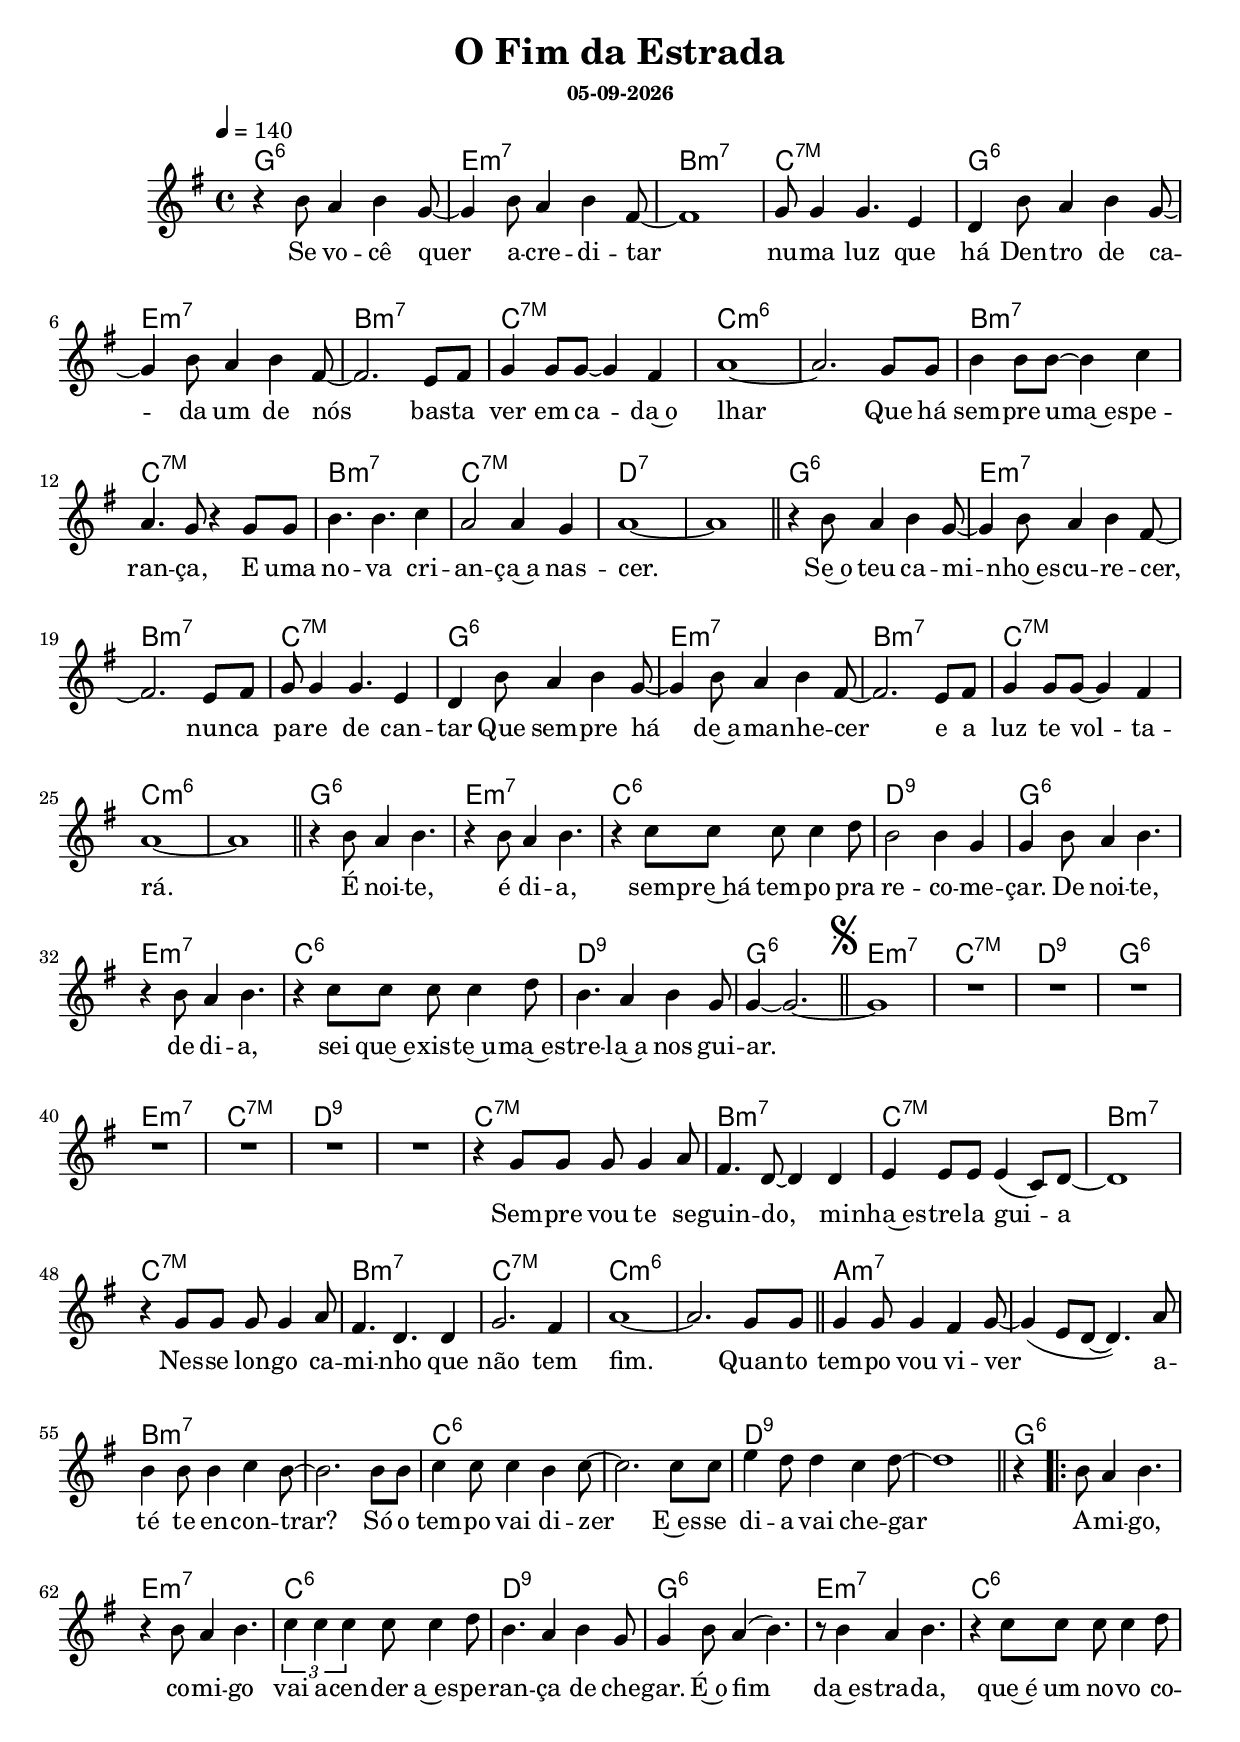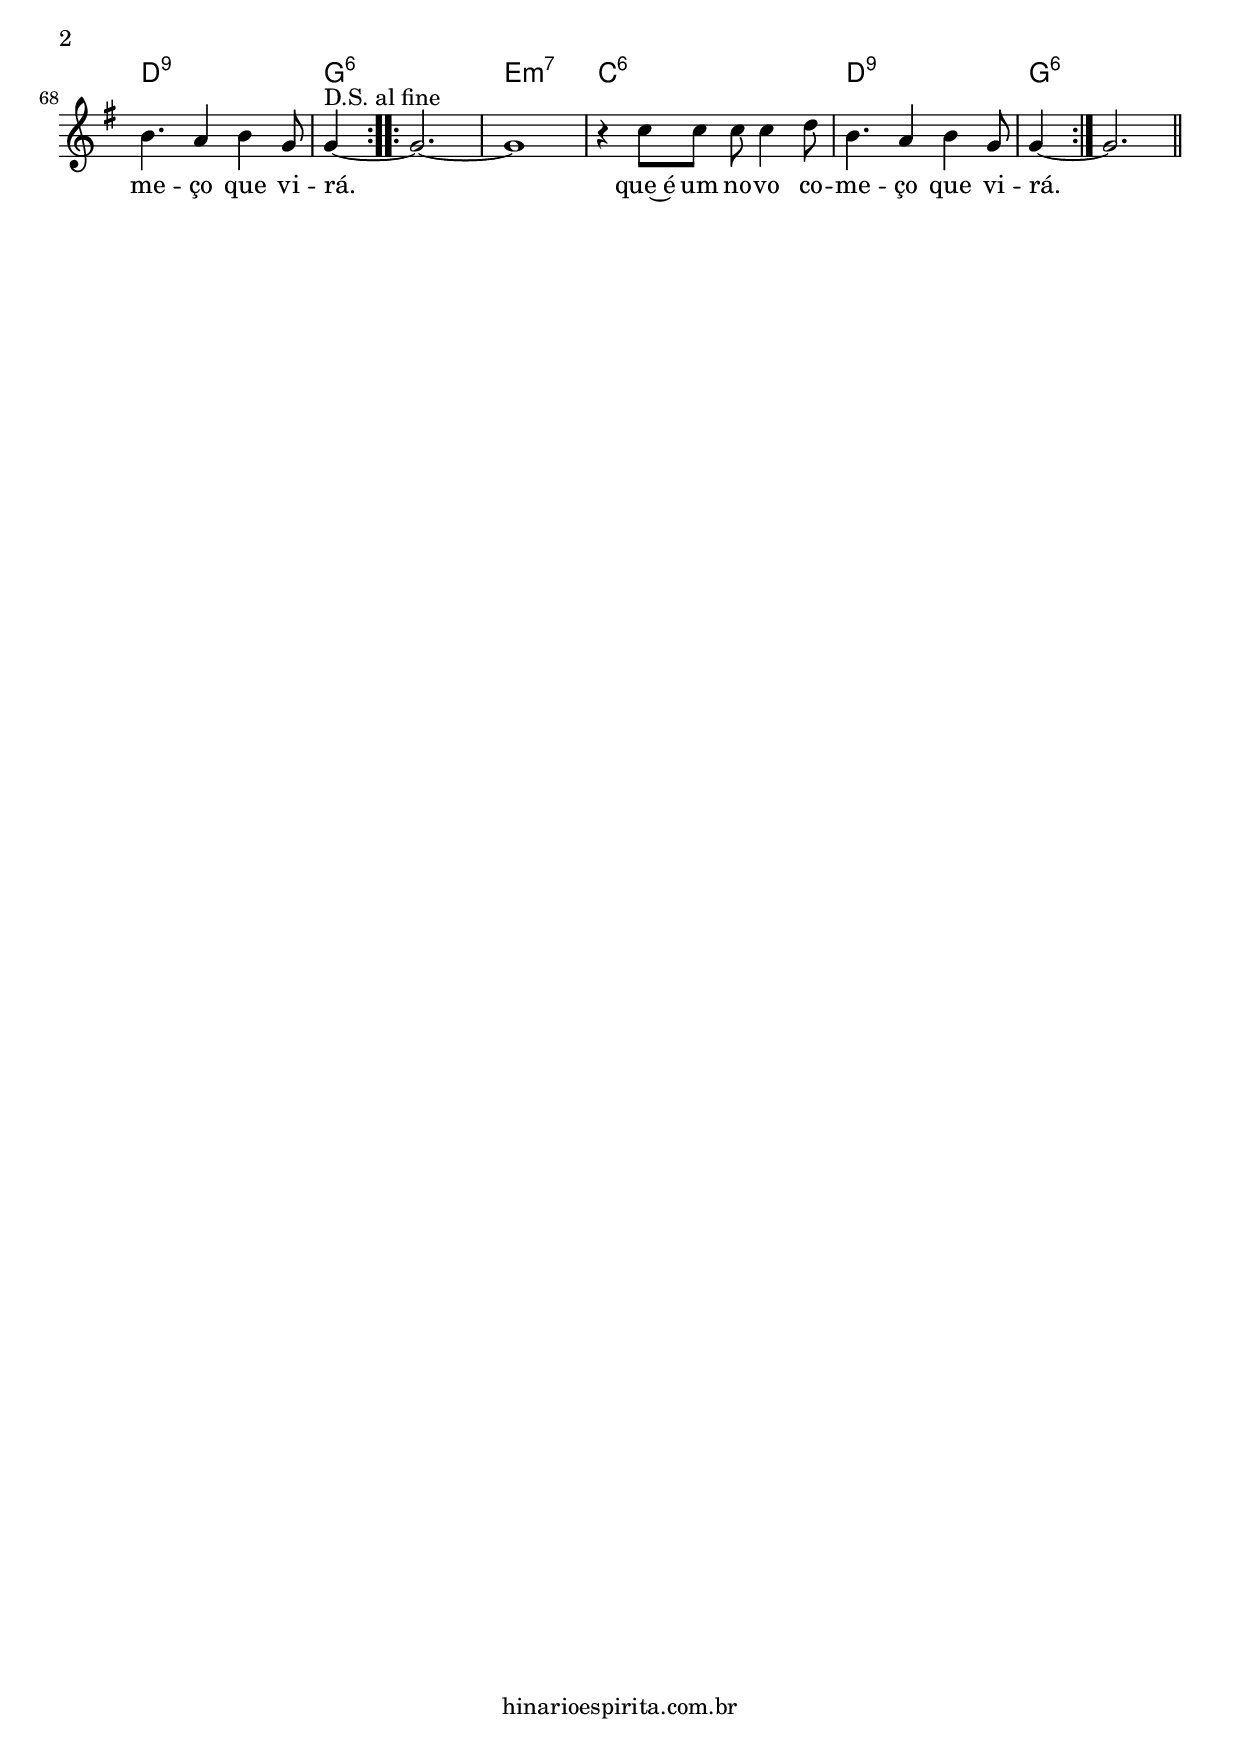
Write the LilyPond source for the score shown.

\version "2.16.0"
%\pointAndClickOff

\header {
  title = "O Fim da Estrada"
  subsubtitle = #(strftime "%d-%m-%Y" (localtime (current-time)))
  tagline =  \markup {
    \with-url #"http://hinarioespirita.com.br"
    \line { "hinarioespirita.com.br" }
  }
}

melodia = \relative c'' {
  \key g \major
  \time 4/4
  \tempo 4 = 140
  \clef treble

  % Primeira estrofe
  r4 b8 a4 b g8~ | g4 b8 a4 b fis8~ | fis1 |
  g8 g4 g4. e4 |

  d4 b'8 a4 b g8~ | g4 b8 a4 b fis8~ | fis2. e8 fis |
  g4 g8 g~ g4 fis | a1~ | a2. g8 g |

  b4 b8 b~ b4 c | a4. g8 r4 g8 g | b4. b c4 | a2 a4 g4 | a1~ | a \bar "||"

  % Segunda estrofe
  r4 b8 a4 b g8~ | g4 b8 a4 b fis8~ | fis2. e8 fis |
  g g4 g4. e4 |

  d4 b'8 a4 b g8~ | g4 b8 a4 b fis8~ | fis2. e8 fis |
  g4 g8 g~ g4 fis | a1~ | a \bar "||"

  % Refrão 1
  r4 b8 a4 b4. | r4 b8 a4 b4. | r4 c8 c c c4 d8 | b2 b4 g |
  g4 b8 a4 b4. | r4 b8 a4 b4. | r4 c8 c c c4 d8 | b4. a4 b g8 |
  g4~ g2.~   \mark \markup { \musicglyph #"scripts.segno" } \bar "||" g1 |

  \compressFullBarRests
  R1*7

  % Interlúdio, parte 1
  r4 g8 g g g4 a8 | fis4. d8~ d4 d | e4 e8 e e4( c8) d8~ | d1 |
  r4 g8 g g g4 a8 | fis4. d d4 | g2. fis4 | a1~ | a2. g8 g \bar "||"

  % Interlúdio, parte 2
  g4 g8 g4 fis g8~ | g4( e8 d~ d4.) a'8 | b4 b8 b4 c b8~ | b2. b8 b | c4 c8 c4 b c8~ |
  c2. c8 c | e4 d8 d4 c d8~ | d1 \bar "||"

  % Refrão 2
  r4 \repeat volta 2 { b8 a4 b4. | r4 b8 a4 b4. | \times 2/3 { c4 c c } c8 c4 d8 | b4. a4 b g8 |
  g4 b8 a4( b4.) | r8 b4 a b4. | r4 c8 c c c4 d8 | b4. a4 b g8 |
  s1*0^\markup { \center-column { "D.S. al fine" } }
  g4~ }

  \repeat volta 2 { g2.~ |
  g1 |
  r4 c8 c c c4 d8 | b4. a4 b g8 | g4~ } g2.
  \bar "||"
}

letra = \lyricmode {
  Se vo -- cê quer a -- cre -- di -- tar nu -- ma luz que há
  Den -- tro de ca -- da um de nós bas -- ta ver em ca -- da~o lhar
  Que há sem -- pre uma~es -- pe -- ran -- ça,
  E uma no -- va cri -- an -- ça~a nas -- cer.
  Se~o teu ca -- mi -- nho~es -- cu -- re -- cer, nun -- ca pa -- re de can -- tar
  Que sem -- pre há de~a -- ma -- nhe -- cer e a luz te vol -- ta -- rá.

  É noi -- te,  é di -- a,  sem -- pre~há tem -- po pra re -- co -- me -- çar.
  De noi -- te,  de di -- a,  sei que~e -- xis -- te~u -- ma~es -- tre -- la~a nos gui -- ar.

  Sem -- pre vou te se -- guin -- do, mi -- nha~es -- tre -- la gui -- a
  Nes -- se lon -- go ca -- mi -- nho que não tem fim.
  Quan -- to tem -- po vou vi -- ver a -- té te en -- con -- trar?
  Só o tem -- po vai di -- zer
  E~es -- se di -- a vai che -- gar

  A -- mi -- go,  co -- mi -- go vai a -- cen -- der a~es -- pe -- ran -- ça de che -- gar.
  É~o fim da~es -- tra -- da,  que~é um no -- vo co -- me -- ço que vi -- rá.

  que~é um no -- vo co -- me -- ço que vi -- rá.
}

harmonia = \chordmode {
  \set majorSevenSymbol = \markup { 7M }

  % Primeira estrofe
  g1:6 e:m7 b:m7 c:maj7
  g1:6 e:m7 b:m7 c:maj7  \repeat percent 2 {c:m6}
  b:m7 c:maj7 b:m7 c:maj7 \repeat percent 2 {d:7}

  % Segunda estrofe
  g1:6 e:m7 b:m7 c:maj7
  g1:6 e:m7 b:m7 c:maj7 \repeat percent 2 {c:m6}

  % Refrão 1
  g:6 e:m7 c:6 d:7.9
  g:6 e:m7 c:6 d:7.9 g:6
  e:m7 c:maj7 d:7.9 g:6
  e:m7 c:maj7 \repeat percent 2 {d:7.9}

  % Interlúdio 1
  c:maj7 b:m7 c:maj7 b:m7
  c:maj7 b:m7 c:maj7 \repeat percent 2 {c:m6}

  % Interlúdio 2
  \repeat percent 2 {a:m7} \repeat percent 2 {b:m7} \repeat percent 2 {c:6} \repeat percent 2 {d:7.9}

  % Refrão 2
  g:6 e:m7 c:6 d:7.9
  g:6 e:m7 c:6 d:7.9 g:6 e:m7 c:6 d:7.9 g:6
}

\score {
  <<
    \new ChordNames { \harmonia }
    \new Staff <<
      \new Voice = "melodia" { \melodia }
      \lyricsto "melodia" \new Lyrics \letra
      \set Staff.midiInstrument = #"acoustic grand"
    >>
  >>
  \layout {}
  \midi {}
}
